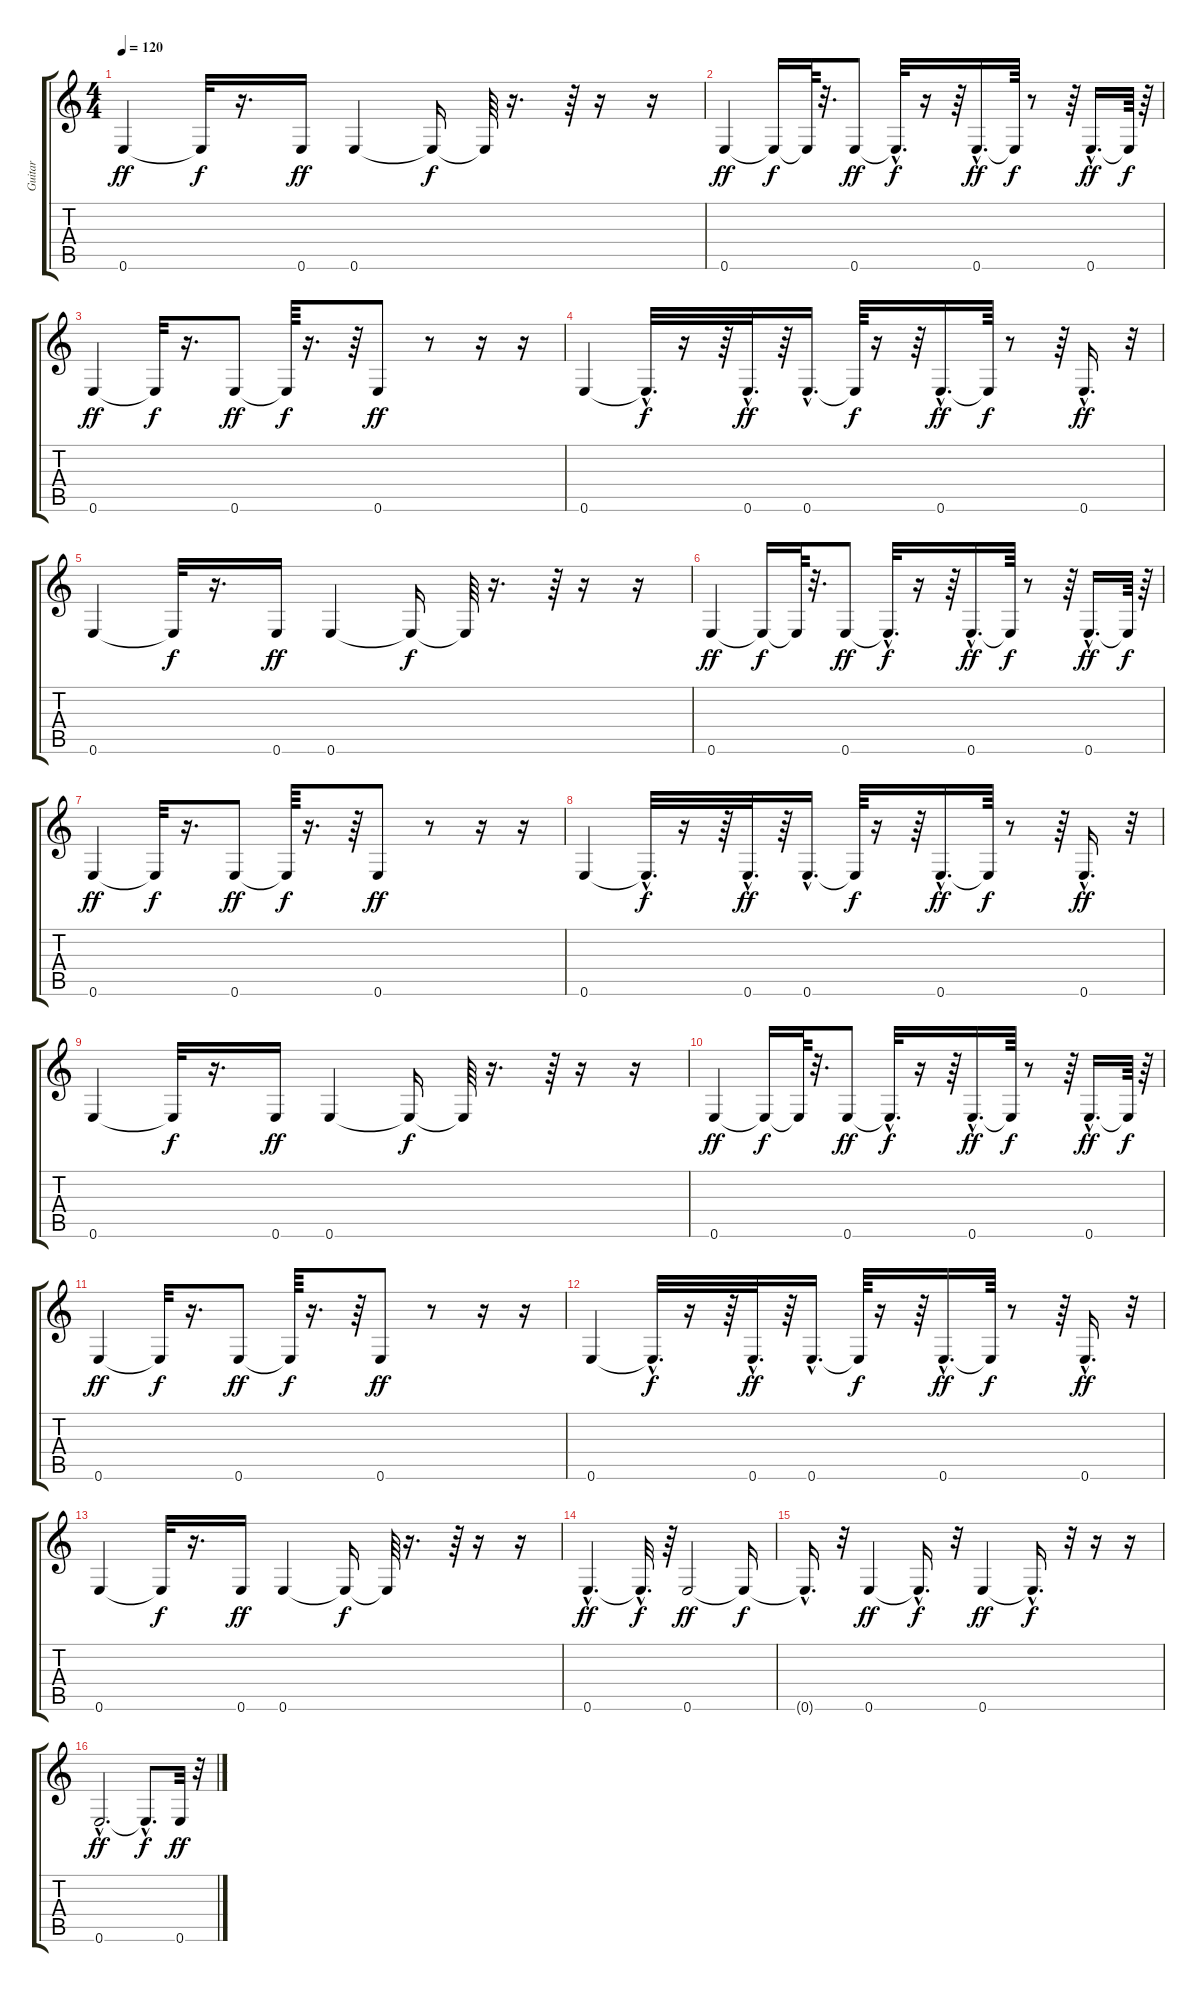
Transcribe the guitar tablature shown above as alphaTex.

\track ("Guitar" "Guitar") {instrument acousticguitarnylon}
\staff {score tabs}
\tuning (E4 B3 G3 D3 A2 E2) {hide}
\ts (4 4)
\tempo 120
\clef g2
\ks c
0.6.4{dy ff} 0.6{t}.32{dy f} r.16{d} 0.6.16{dy ff} 0.6.4 0.6{t}.16{dy f} 0.6{t}.64 r.16{d} r.64 r.16 r.16 |
0.6.4{dy ff} 0.6{t}.16{dy f} 0.6{t}.64 r.32{d} 0.6.8{dy ff} 0.6{hac t}.32{d dy f} r.16 r.64 0.6{hac}.16{d dy ff} 0.6{t}.64{dy f} r.8 r.64 0.6{hac}.16{d dy ff} 0.6{t}.64{dy f} r.64 |
0.6.4{dy ff} 0.6{t}.32{dy f} r.16{d} 0.6.8{dy ff} 0.6{t}.64{dy f} r.16{d} r.64 0.6.8{dy ff} r.8 r.16 r.16 |
0.6.4 0.6{hac t}.32{d dy f} r.16 r.64 0.6{hac}.32{d dy ff} r.64 0.6{hac}.16{d} 0.6{t}.64{dy f} r.16 r.64 0.6{hac}.16{d dy ff} 0.6{t}.64{dy f} r.8 r.64 0.6{hac}.16{d dy ff} r.32 |
0.6.4 0.6{t}.32{dy f} r.16{d} 0.6.16{dy ff} 0.6.4 0.6{t}.16{dy f} 0.6{t}.64 r.16{d} r.64 r.16 r.16 |
0.6.4{dy ff} 0.6{t}.16{dy f} 0.6{t}.64 r.32{d} 0.6.8{dy ff} 0.6{hac t}.32{d dy f} r.16 r.64 0.6{hac}.16{d dy ff} 0.6{t}.64{dy f} r.8 r.64 0.6{hac}.16{d dy ff} 0.6{t}.64{dy f} r.64 |
0.6.4{dy ff} 0.6{t}.32{dy f} r.16{d} 0.6.8{dy ff} 0.6{t}.64{dy f} r.16{d} r.64 0.6.8{dy ff} r.8 r.16 r.16 |
0.6.4 0.6{hac t}.32{d dy f} r.16 r.64 0.6{hac}.32{d dy ff} r.64 0.6{hac}.16{d} 0.6{t}.64{dy f} r.16 r.64 0.6{hac}.16{d dy ff} 0.6{t}.64{dy f} r.8 r.64 0.6{hac}.16{d dy ff} r.32 |
0.6.4 0.6{t}.32{dy f} r.16{d} 0.6.16{dy ff} 0.6.4 0.6{t}.16{dy f} 0.6{t}.64 r.16{d} r.64 r.16 r.16 |
0.6.4{dy ff} 0.6{t}.16{dy f} 0.6{t}.64 r.32{d} 0.6.8{dy ff} 0.6{hac t}.32{d dy f} r.16 r.64 0.6{hac}.16{d dy ff} 0.6{t}.64{dy f} r.8 r.64 0.6{hac}.16{d dy ff} 0.6{t}.64{dy f} r.64 |
0.6.4{dy ff} 0.6{t}.32{dy f} r.16{d} 0.6.8{dy ff} 0.6{t}.64{dy f} r.16{d} r.64 0.6.8{dy ff} r.8 r.16 r.16 |
0.6.4 0.6{hac t}.32{d dy f} r.16 r.64 0.6{hac}.32{d dy ff} r.64 0.6{hac}.16{d} 0.6{t}.64{dy f} r.16 r.64 0.6{hac}.16{d dy ff} 0.6{t}.64{dy f} r.8 r.64 0.6{hac}.16{d dy ff} r.32 |
0.6.4 0.6{t}.32{dy f} r.16{d} 0.6.16{dy ff} 0.6.4 0.6{t}.16{dy f} 0.6{t}.64 r.16{d} r.64 r.16 r.16 |
0.6{hac}.4{d dy ff} 0.6{hac t}.32{d dy f} r.64 0.6.2{dy ff} 0.6{t}.16{dy f} |
0.6{hac t}.16{d} r.32 0.6.4{dy ff} 0.6{hac t}.16{d dy f} r.32 0.6.4{dy ff} 0.6{hac t}.16{d dy f} r.32 r.16 r.16 |
0.6{hac}.2{d dy ff} 0.6{hac t}.8{d dy f} 0.6.32{dy ff} r.32
